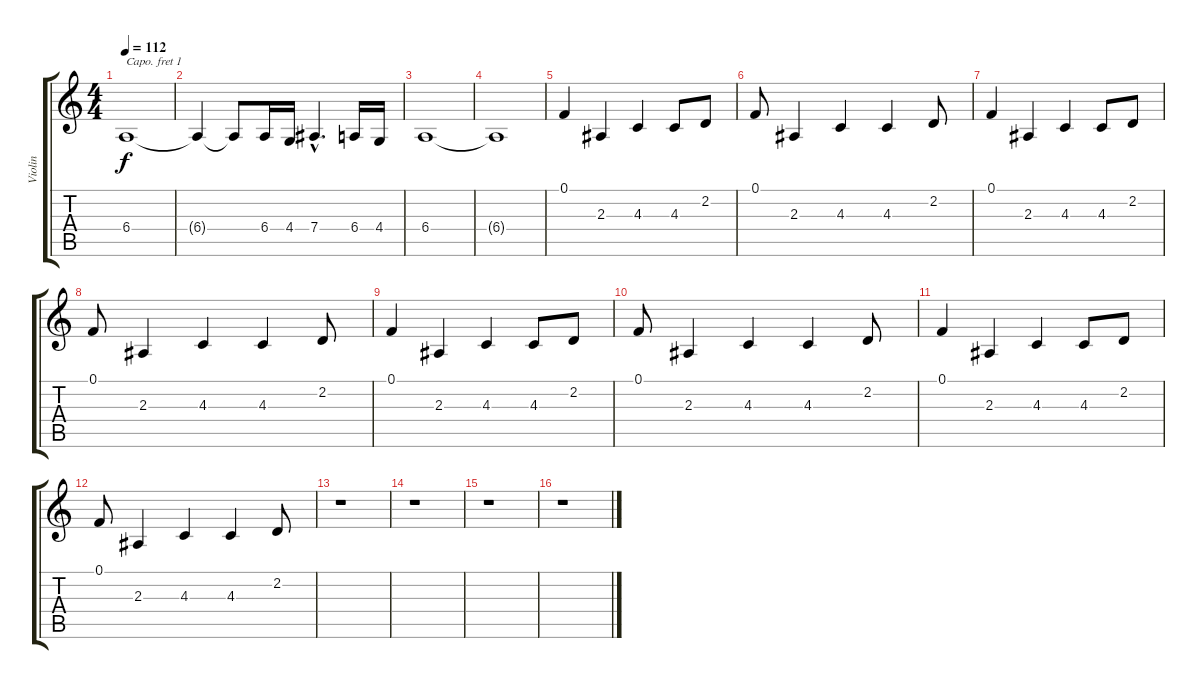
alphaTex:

\track ("Violin" "Violin") {instrument violin}
\staff {score tabs}
\capo 1
\tuning (E4 B3 G3 D3 A2 E2) {hide}
\ts (4 4)
\tempo 112
\clef g2
\ks c
6.4.1{dy f instrument violin} |
6.4{t}.4 6.4{t}.8 6.4.16 4.4.16 7.4{hac}.4{d} 6.4.16 4.4.16 |
6.4.1 |
6.4{t}.1 |
0.1.4 2.3.4 4.3.4 4.3.8 2.2.8 |
0.1.8 2.3.4 4.3.4 4.3.4 2.2.8 |
0.1.4 2.3.4 4.3.4 4.3.8 2.2.8 |
0.1.8 2.3.4 4.3.4 4.3.4 2.2.8 |
0.1.4 2.3.4 4.3.4 4.3.8 2.2.8 |
0.1.8 2.3.4 4.3.4 4.3.4 2.2.8 |
0.1.4 2.3.4 4.3.4 4.3.8 2.2.8 |
0.1.8 2.3.4 4.3.4 4.3.4 2.2.8 |
r.1 |
r.1 |
r.1 |
r.1
